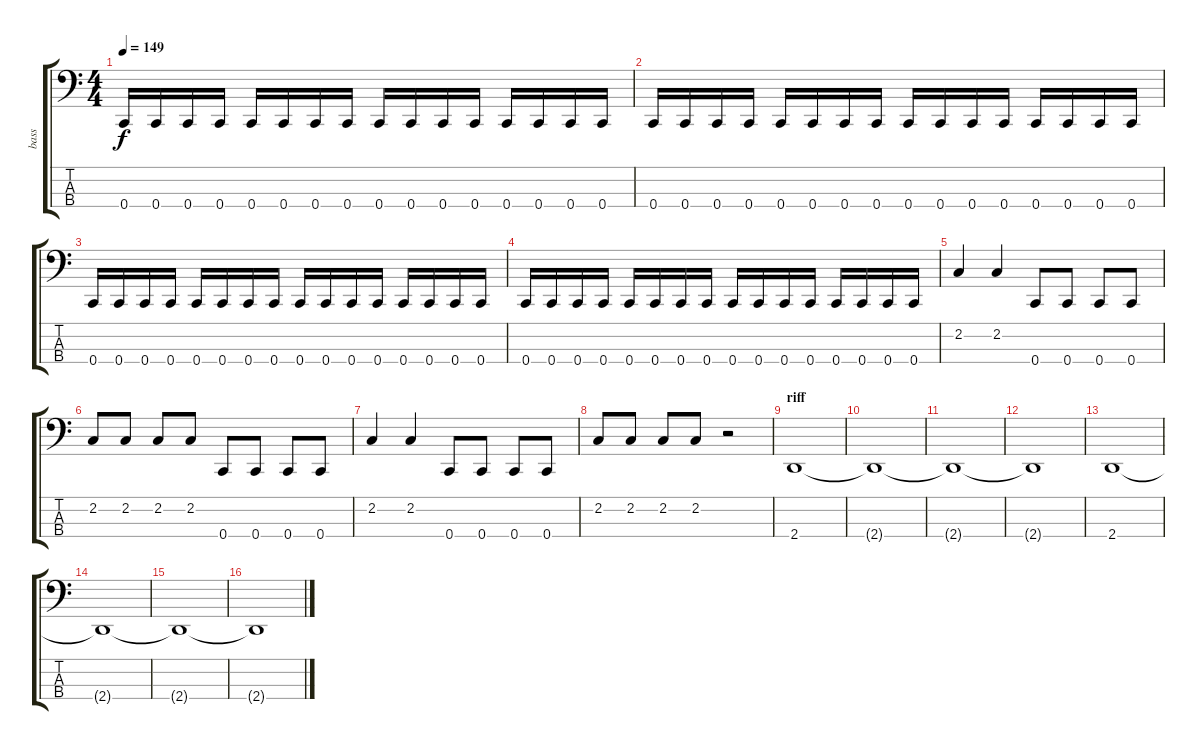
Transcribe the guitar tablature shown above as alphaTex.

\track ("bass" "bass") {instrument electricbasspick}
\staff {score tabs}
\tuning (Eb2 Bb1 F1 C1) {hide}
\ts (4 4)
\tempo 149
\clef f4
\ks c
0.4.16{dy f} 0.4.16 0.4.16 0.4.16 0.4.16 0.4.16 0.4.16 0.4.16 0.4.16 0.4.16 0.4.16 0.4.16 0.4.16 0.4.16 0.4.16 0.4.16 |
0.4.16 0.4.16 0.4.16 0.4.16 0.4.16 0.4.16 0.4.16 0.4.16 0.4.16 0.4.16 0.4.16 0.4.16 0.4.16 0.4.16 0.4.16 0.4.16 |
0.4.16 0.4.16 0.4.16 0.4.16 0.4.16 0.4.16 0.4.16 0.4.16 0.4.16 0.4.16 0.4.16 0.4.16 0.4.16 0.4.16 0.4.16 0.4.16 |
0.4.16 0.4.16 0.4.16 0.4.16 0.4.16 0.4.16 0.4.16 0.4.16 0.4.16 0.4.16 0.4.16 0.4.16 0.4.16 0.4.16 0.4.16 0.4.16 |
2.2.4 2.2.4 0.4.8 0.4.8 0.4.8 0.4.8 |
2.2.8 2.2.8 2.2.8 2.2.8 0.4.8 0.4.8 0.4.8 0.4.8 |
2.2.4 2.2.4 0.4.8 0.4.8 0.4.8 0.4.8 |
2.2.8 2.2.8 2.2.8 2.2.8 r.2 |
\section ("" "riff")
2.4.1 |
2.4{t}.1 |
2.4{t}.1 |
2.4{t}.1 |
2.4.1 |
2.4{t}.1 |
2.4{t}.1 |
2.4{t}.1
